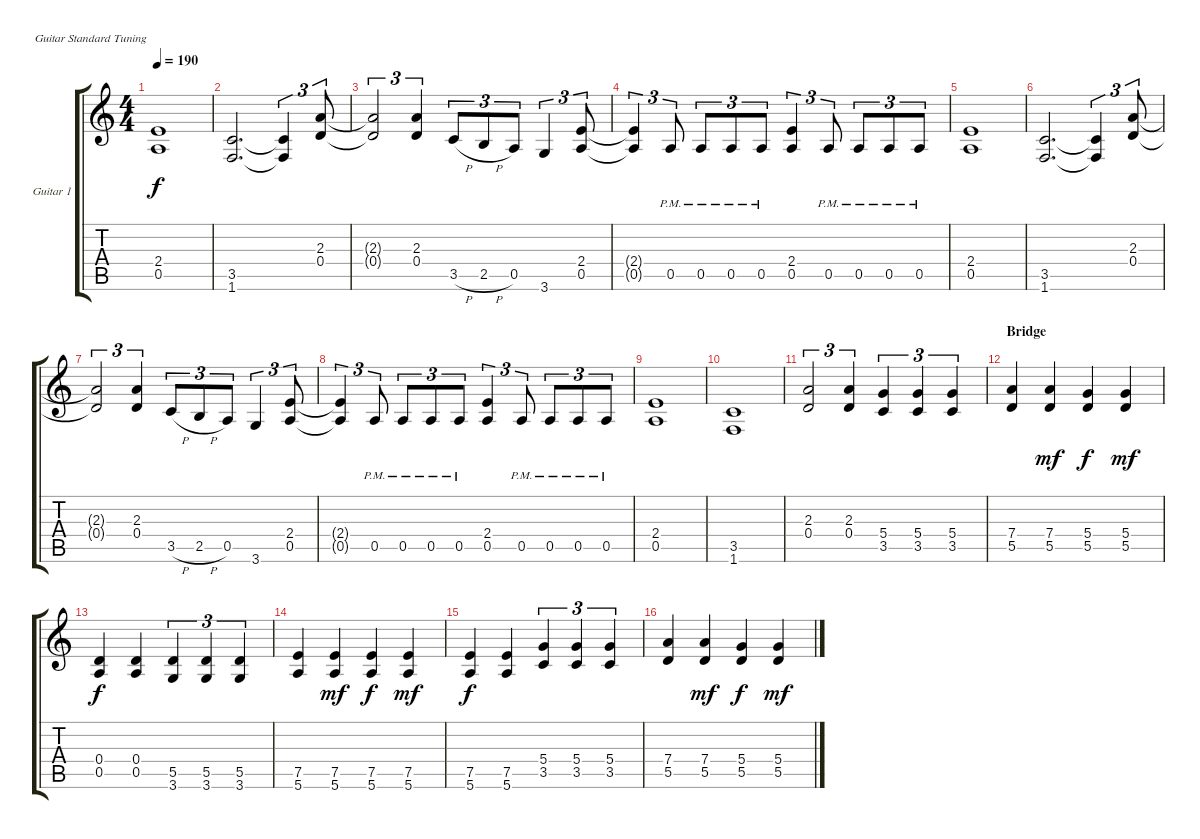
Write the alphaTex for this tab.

\bracketExtendMode groupsimilarinstruments
\firstSystemTrackNameOrientation horizontal
\otherSystemsTrackNameOrientation horizontal
\track ("Guitar 1" "Guitar 1") {instrument distortionguitar}
\staff {score tabs}
\tuning (E4 B3 G3 D3 A2 E2)
\ts (4 4)
\tempo 190
\clef g2
\ks c
(0.5 2.4).1{dy f} |
(1.6 3.5).2{d} (1.6{t} 3.5{t}).4{tu (3 2)} (0.4 2.3).8{tu (3 2)} |
(0.4{t} 2.3{t}).2{tu (3 2)} (0.4 2.3).4{tu (3 2)} 3.5{h}.8{tu (3 2)} 2.5{h}.8{tu (3 2)} 0.5.8{tu (3 2)} 3.6.4{tu (3 2)} (0.5 2.4).8{tu (3 2)} |
(0.5{t} 2.4{t}).4{tu (3 2)} 0.5{pm}.8{tu (3 2)} 0.5{pm}.8{tu (3 2)} 0.5{pm}.8{tu (3 2)} 0.5{pm}.8{tu (3 2)} (0.5 2.4).4{tu (3 2)} 0.5{pm}.8{tu (3 2)} 0.5{pm}.8{tu (3 2)} 0.5{pm}.8{tu (3 2)} 0.5{pm}.8{tu (3 2)} |
(0.5 2.4).1 |
(1.6 3.5).2{d} (1.6{t} 3.5{t}).4{tu (3 2)} (0.4 2.3).8{tu (3 2)} |
(0.4{t} 2.3{t}).2{tu (3 2)} (0.4 2.3).4{tu (3 2)} 3.5{h}.8{tu (3 2)} 2.5{h}.8{tu (3 2)} 0.5.8{tu (3 2)} 3.6.4{tu (3 2)} (0.5 2.4).8{tu (3 2)} |
(0.5{t} 2.4{t}).4{tu (3 2)} 0.5{pm}.8{tu (3 2)} 0.5{pm}.8{tu (3 2)} 0.5{pm}.8{tu (3 2)} 0.5{pm}.8{tu (3 2)} (0.5 2.4).4{tu (3 2)} 0.5{pm}.8{tu (3 2)} 0.5{pm}.8{tu (3 2)} 0.5{pm}.8{tu (3 2)} 0.5{pm}.8{tu (3 2)} |
(0.5 2.4).1 |
(1.6 3.5).1 |
(0.4 2.3).2{tu (3 2)} (0.4 2.3).4{tu (3 2)} (3.5 5.4).4{tu (3 2)} (3.5 5.4).4{tu (3 2)} (3.5 5.4).4{tu (3 2)} |
\section ("" "Bridge")
(5.5 7.4).4 (5.5 7.4).4{dy mf} (5.4 5.5).4{dy f} (5.4 5.5).4{dy mf} |
(0.5 0.4).4{dy f} (0.5 0.4).4 (3.6 5.5).4{tu (3 2)} (3.6 5.5).4{tu (3 2)} (3.6 5.5).4{tu (3 2)} |
(5.6 7.5).4 (5.6 7.5).4{dy mf} (5.6 7.5).4{dy f} (5.6 7.5).4{dy mf} |
(5.6 7.5).4{dy f} (5.6 7.5).4 (3.5 5.4).4{tu (3 2)} (3.5 5.4).4{tu (3 2)} (3.5 5.4).4{tu (3 2)} |
(5.5 7.4).4 (5.5 7.4).4{dy mf} (5.4 5.5).4{dy f} (5.4 5.5).4{dy mf}
